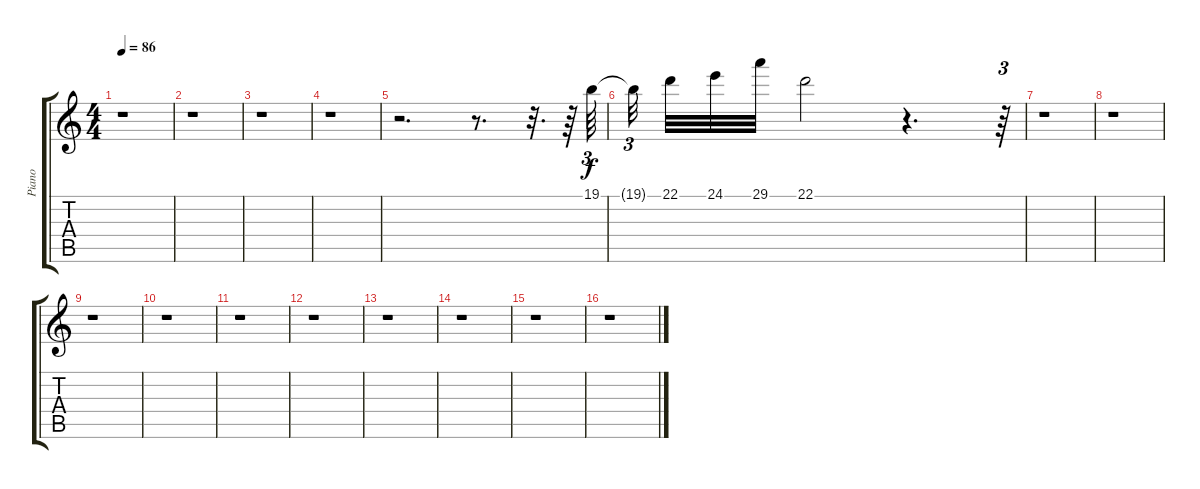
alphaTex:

\track ("Piano" "Piano") {instrument brightacousticpiano}
\staff {score tabs}
\tuning (E4 B3 G3 D3 A2 E2) {hide}
\ts (4 4)
\tempo 86
\clef g2
\ks c
r.1{dy f} |
r.1 |
r.1 |
r.1 |
r.2{d} r.8{d} r.32{d} r.64 19.1.64{tu (3 2)} |
19.1{t}.32{tu (3 2) beam splitsecondary} 22.1.32 24.1.32 29.1.32 22.1.2 r.4{d} r.64{tu (3 2)} |
r.1 |
r.1 |
r.1 |
r.1 |
r.1 |
r.1 |
r.1 |
r.1 |
r.1 |
r.1
